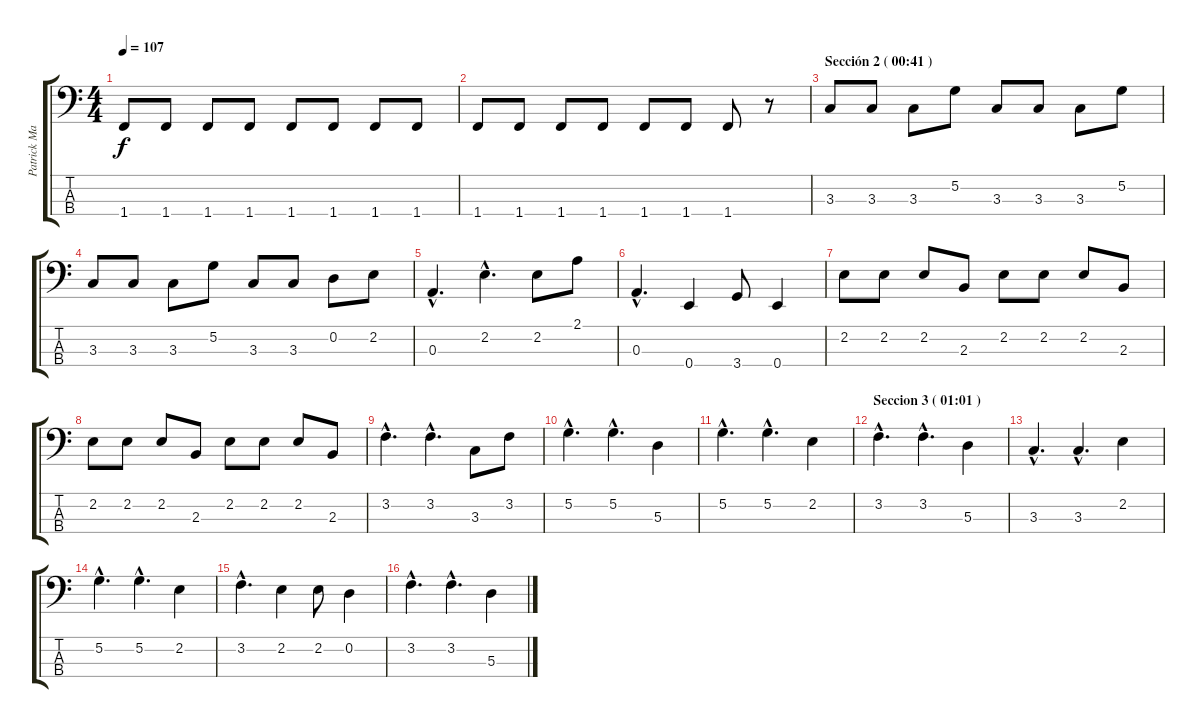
\track ("Patrick Matthews" "Patrick Ma") {instrument electricbassfinger}
\staff {score tabs}
\tuning (G2 D2 A1 E1) {hide}
\ts (4 4)
\tempo 107
\clef f4
\ks c
1.4.8{dy f} 1.4.8 1.4.8 1.4.8 1.4.8 1.4.8 1.4.8 1.4.8 |
1.4.8 1.4.8 1.4.8 1.4.8 1.4.8 1.4.8 1.4.8 r.8 |
\section ("" "Sección 2 ( 00:41 )")
3.3.8 3.3.8 3.3.8 5.2.8 3.3.8 3.3.8 3.3.8 5.2.8 |
3.3.8 3.3.8 3.3.8 5.2.8 3.3.8 3.3.8 0.2.8 2.2.8 |
0.3{hac}.4{d} 2.2{hac}.4{d} 2.2.8 2.1.8 |
0.3{hac}.4{d} 0.4.4 3.4.8 0.4.4 |
2.2.8 2.2.8 2.2.8 2.3.8 2.2.8 2.2.8 2.2.8 2.3.8 |
2.2.8 2.2.8 2.2.8 2.3.8 2.2.8 2.2.8 2.2.8 2.3.8 |
3.2{hac}.4{d} 3.2{hac}.4{d} 3.3.8 3.2.8 |
5.2{hac}.4{d} 5.2{hac}.4{d} 5.3.4 |
5.2{hac}.4{d} 5.2{hac}.4{d} 2.2.4 |
\section ("" "Seccion 3 ( 01:01 )")
3.2{hac}.4{d} 3.2{hac}.4{d} 5.3.4 |
3.3{hac}.4{d} 3.3{hac}.4{d} 2.2.4 |
5.2{hac}.4{d} 5.2{hac}.4{d} 2.2.4 |
3.2{hac}.4{d} 2.2.4 2.2.8 0.2.4 |
3.2{hac}.4{d} 3.2{hac}.4{d} 5.3.4
